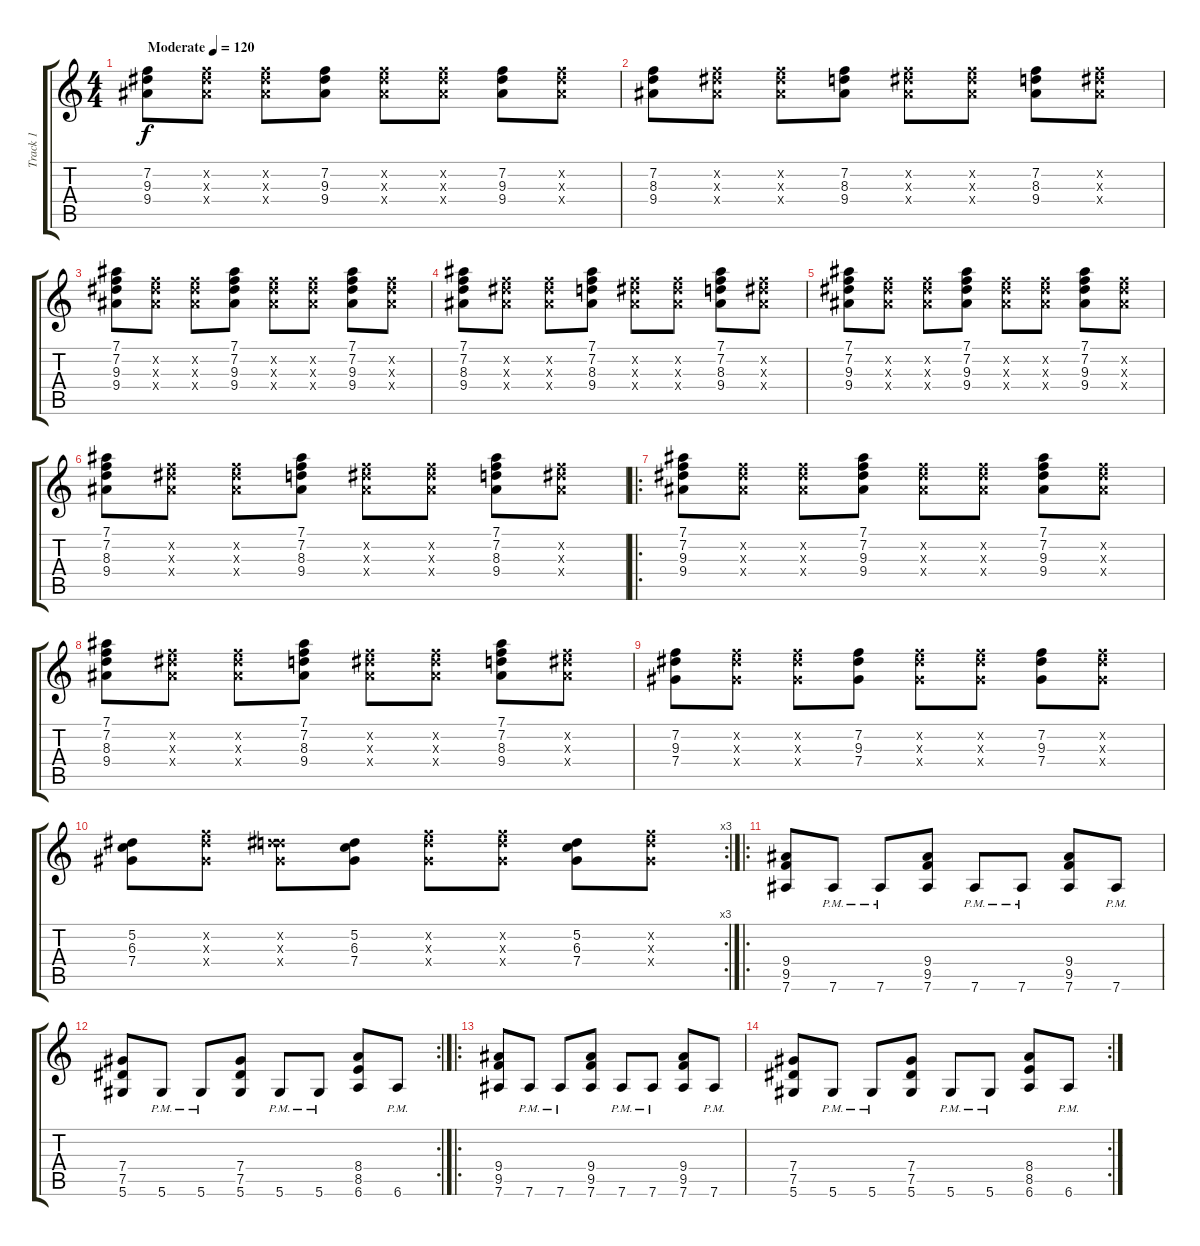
\track ("Track 1" "Track 1") {instrument distortionguitar}
\staff {score tabs}
\tuning (Eb4 Bb3 Gb3 Db3 Ab2 Eb2) {hide}
\ts (4 4)
\tempo (120 "Moderate")
\clef g2
\ks c
(7.2 9.3 9.4).8{dy f instrument distortionguitar} (7.2{x} 9.3{x} 9.4{x}).8 (7.2{x} 9.3{x} 9.4{x}).8 (7.2 9.3 9.4).8 (7.2{x} 9.3{x} 9.4{x}).8 (7.2{x} 9.3{x} 9.4{x}).8 (7.2 9.3 9.4).8 (7.2{x} 9.3{x} 9.4{x}).8 |
(7.2 8.3 9.4).8 (7.2{x} 9.3{x} 9.4{x}).8 (7.2{x} 9.3{x} 9.4{x}).8 (7.2 8.3 9.4).8 (7.2{x} 9.3{x} 9.4{x}).8 (7.2{x} 9.3{x} 9.4{x}).8 (7.2 8.3 9.4).8 (7.2{x} 9.3{x} 9.4{x}).8 |
(7.1 7.2 9.3 9.4).8 (7.2{x} 9.3{x} 9.4{x}).8 (7.2{x} 9.3{x} 9.4{x}).8 (7.1 7.2 9.3 9.4).8 (7.2{x} 9.3{x} 9.4{x}).8 (7.2{x} 9.3{x} 9.4{x}).8 (7.1 7.2 9.3 9.4).8 (7.2{x} 9.3{x} 9.4{x}).8 |
(7.1 7.2 8.3 9.4).8 (7.2{x} 9.3{x} 9.4{x}).8 (7.2{x} 9.3{x} 9.4{x}).8 (7.1 7.2 8.3 9.4).8 (7.2{x} 9.3{x} 9.4{x}).8 (7.2{x} 9.3{x} 9.4{x}).8 (7.1 7.2 8.3 9.4).8 (7.2{x} 9.3{x} 9.4{x}).8 |
(7.1 7.2 9.3 9.4).8 (7.2{x} 9.3{x} 9.4{x}).8 (7.2{x} 9.3{x} 9.4{x}).8 (7.1 7.2 9.3 9.4).8 (7.2{x} 9.3{x} 9.4{x}).8 (7.2{x} 9.3{x} 9.4{x}).8 (7.1 7.2 9.3 9.4).8 (7.2{x} 9.3{x} 9.4{x}).8 |
(7.1 7.2 8.3 9.4).8 (7.2{x} 9.3{x} 9.4{x}).8 (7.2{x} 9.3{x} 9.4{x}).8 (7.1 7.2 8.3 9.4).8 (7.2{x} 9.3{x} 9.4{x}).8 (7.2{x} 9.3{x} 9.4{x}).8 (7.1 7.2 8.3 9.4).8 (7.2{x} 9.3{x} 9.4{x}).8 |
\ro
(7.1 7.2 9.3 9.4).8 (7.2{x} 9.3{x} 9.4{x}).8 (7.2{x} 9.3{x} 9.4{x}).8 (7.1 7.2 9.3 9.4).8 (7.2{x} 9.3{x} 9.4{x}).8 (7.2{x} 9.3{x} 9.4{x}).8 (7.1 7.2 9.3 9.4).8 (7.2{x} 9.3{x} 9.4{x}).8 |
(7.1 7.2 8.3 9.4).8 (7.2{x} 9.3{x} 9.4{x}).8 (7.2{x} 9.3{x} 9.4{x}).8 (7.1 7.2 8.3 9.4).8 (7.2{x} 9.3{x} 9.4{x}).8 (7.2{x} 9.3{x} 9.4{x}).8 (7.1 7.2 8.3 9.4).8 (7.2{x} 9.3{x} 9.4{x}).8 |
(7.2 9.3 7.4).8 (7.2{x} 9.3{x} 7.4{x}).8 (7.2{x} 9.3{x} 7.4{x}).8 (7.2 9.3 7.4).8 (7.2{x} 9.3{x} 7.4{x}).8 (7.2{x} 9.3{x} 7.4{x}).8 (7.2 9.3 7.4).8 (7.2{x} 9.3{x} 7.4{x}).8 |
\rc 3
(5.2 6.3 7.4).8 (7.2{x} 9.3{x} 7.4{x}).8 (4.2{x} 9.3{x} 7.4{x}).8 (5.2 6.3 7.4).8 (7.2{x} 9.3{x} 7.4{x}).8 (7.2{x} 9.3{x} 7.4{x}).8 (5.2 6.3 7.4).8 (7.2{x} 9.3{x} 7.4{x}).8 |
\ro
(9.4 9.5 7.6).8 7.6{pm}.8 7.6{pm}.8 (9.4 9.5 7.6).8 7.6{pm}.8 7.6{pm}.8 (9.4 9.5 7.6).8 7.6{pm}.8 |
\rc 2
(7.4 7.5 5.6).8 5.6{pm}.8 5.6{pm}.8 (7.4 7.5 5.6).8 5.6{pm}.8 5.6{pm}.8 (8.4 8.5 6.6).8 6.6{pm}.8 |
\ro
(9.4 9.5 7.6).8 7.6{pm}.8 7.6{pm}.8 (9.4 9.5 7.6).8 7.6{pm}.8 7.6{pm}.8 (9.4 9.5 7.6).8 7.6{pm}.8 |
\rc 2
(7.4 7.5 5.6).8 5.6{pm}.8 5.6{pm}.8 (7.4 7.5 5.6).8 5.6{pm}.8 5.6{pm}.8 (8.4 8.5 6.6).8 6.6{pm}.8
